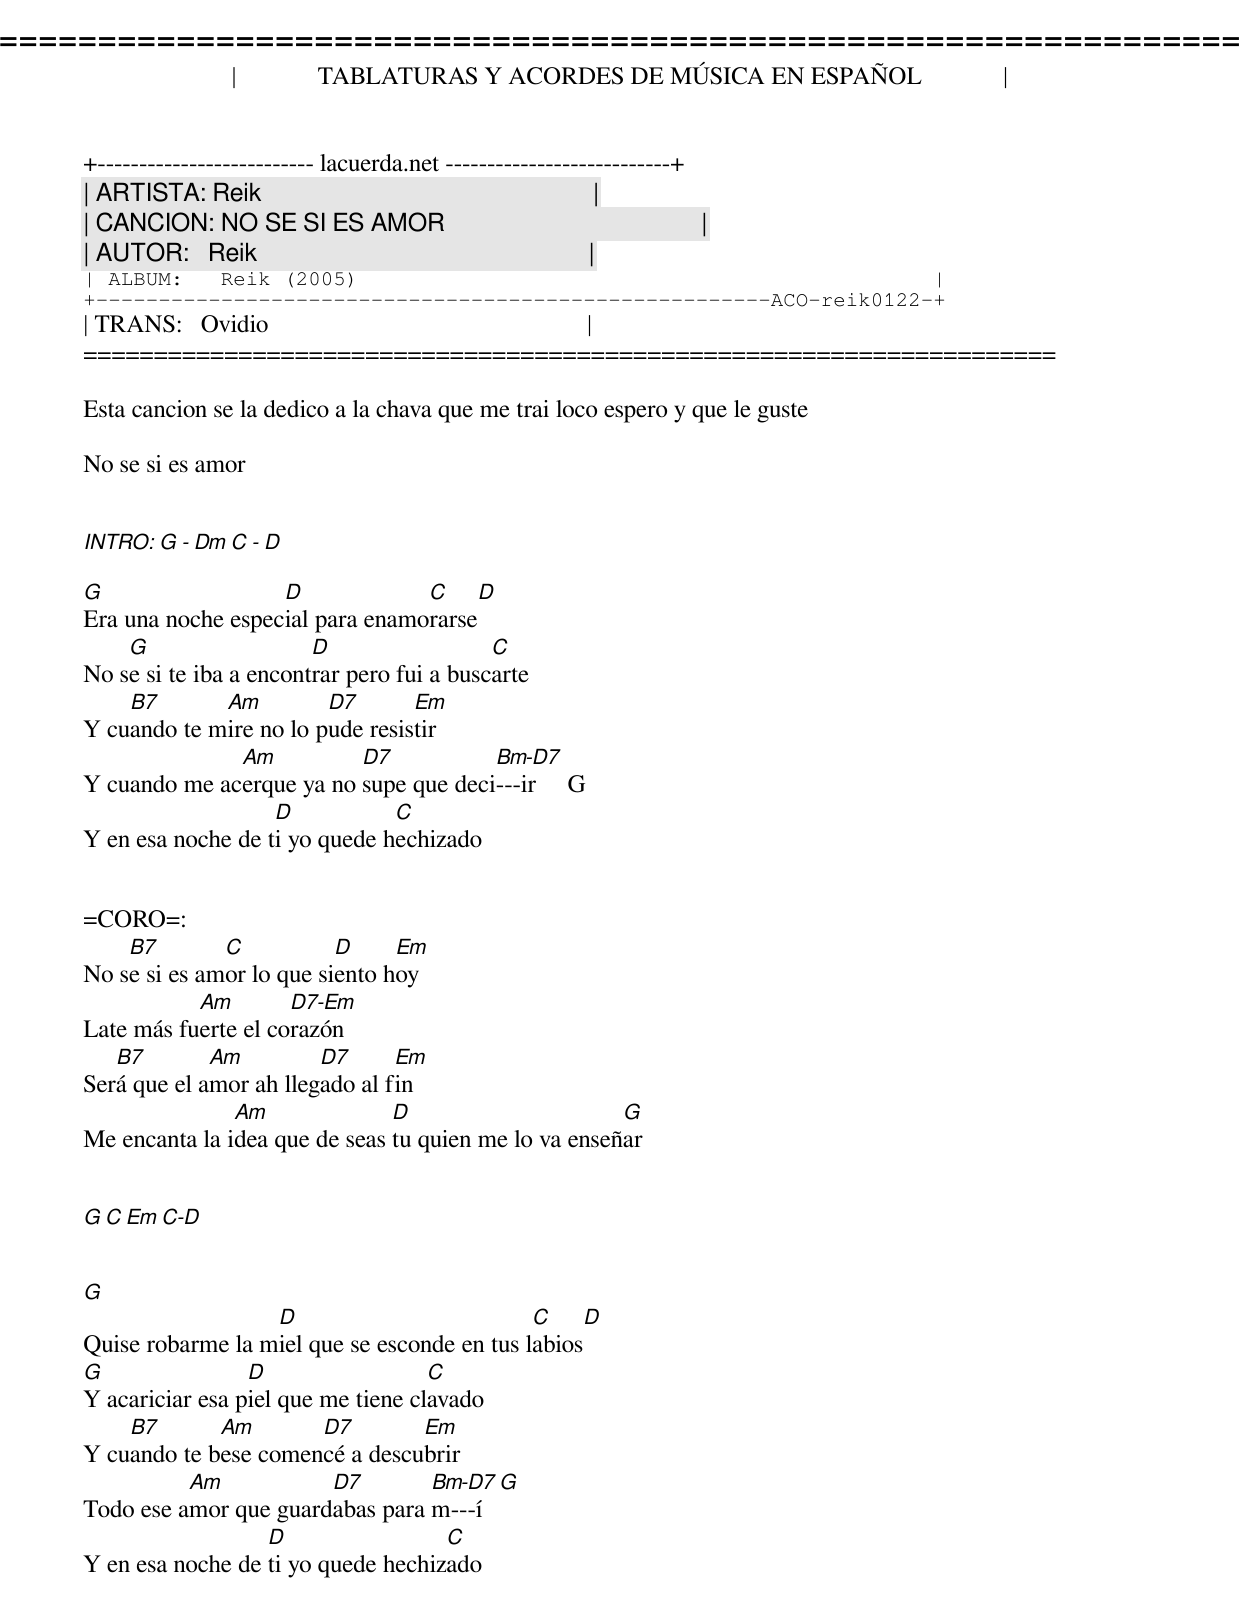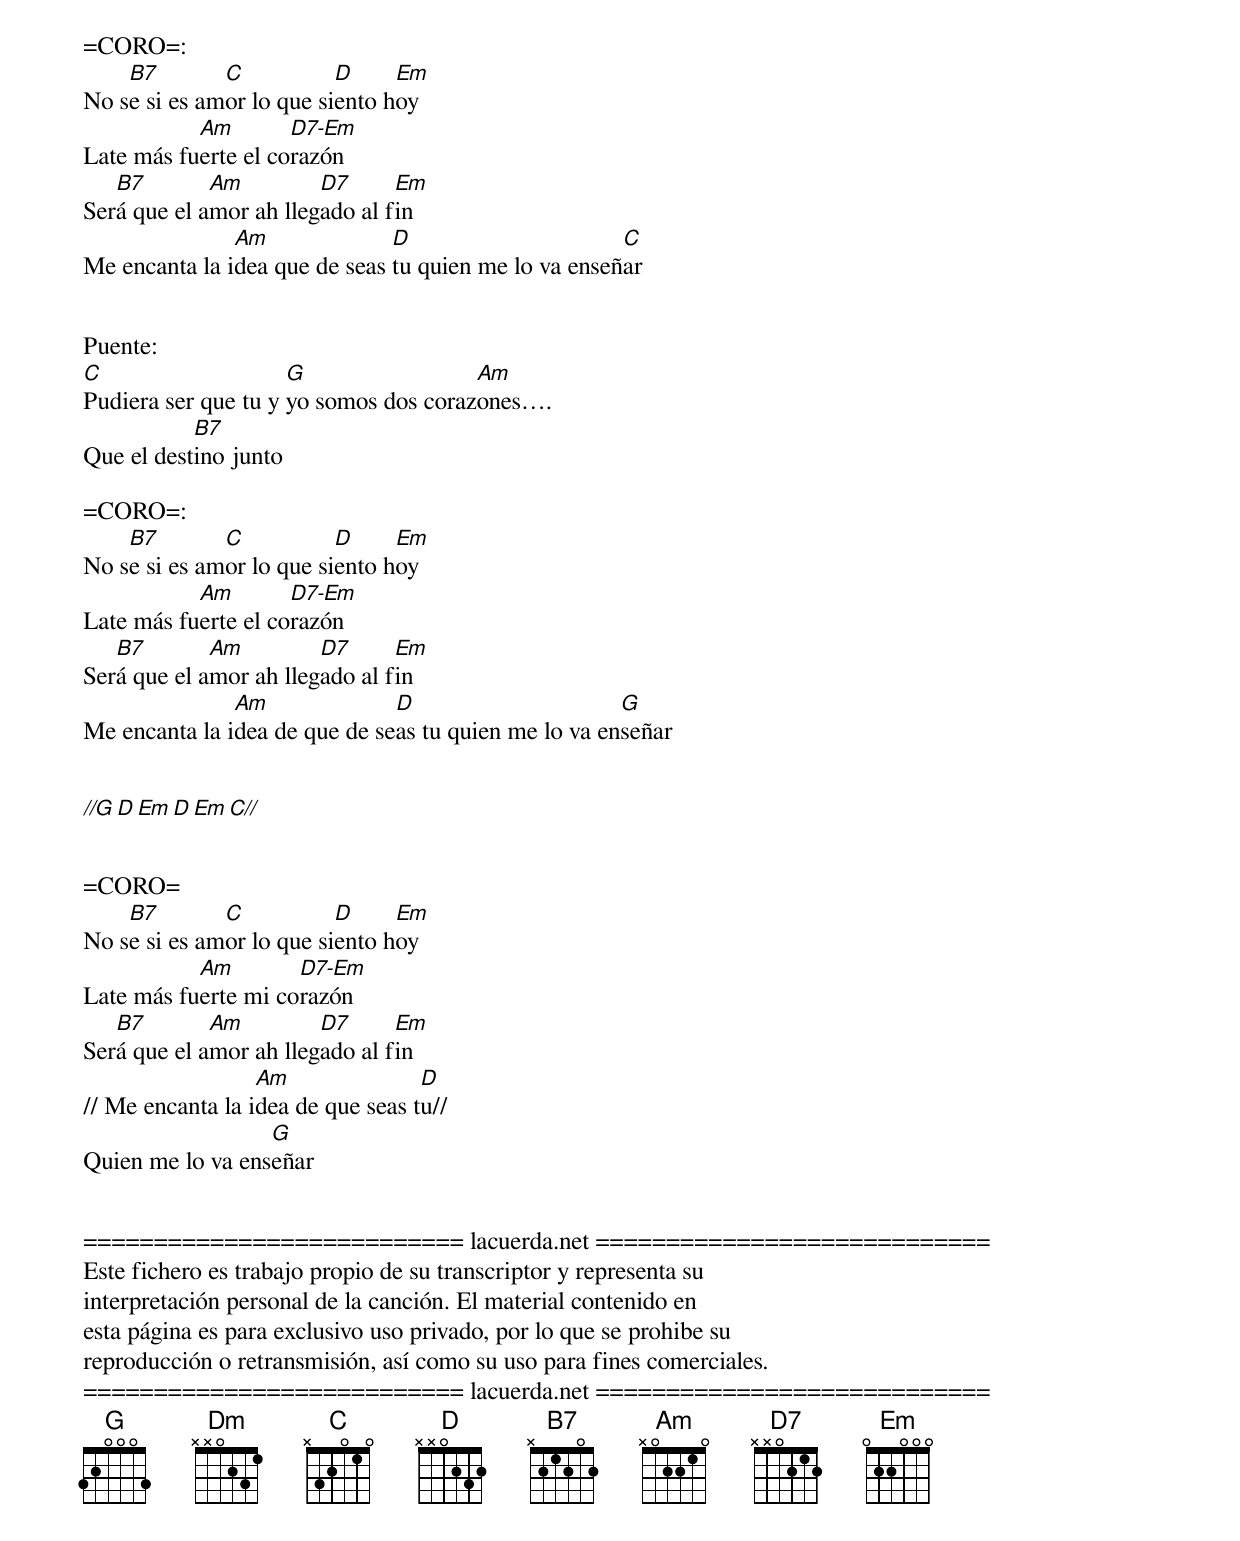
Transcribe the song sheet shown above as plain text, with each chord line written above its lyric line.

=====================================================================
|             TABLATURAS Y ACORDES DE MÚSICA EN ESPAÑOL             |
+-------------------------- lacuerda.net ---------------------------+
| ARTISTA: Reik                                                     |
| CANCION: NO SE SI ES AMOR                                         |
| AUTOR:   Reik                                                     |
| ALBUM:   Reik (2005)                                              |
+------------------------------------------------------ACO-reik0122-+
| TRANS:   Ovidio                                                   |
=====================================================================

Esta cancion se la dedico a la chava que me trai loco espero y que le guste

No se si es amor


INTRO: G - Dm C - D

G                  D             C       D
Era una noche especial para enamorarse
    G                   D                  C
No se si te iba a encontrar pero fui a buscarte
    B7       Am         D7       Em
Y cuando te mire no lo pude resistir
              Am          D7           Bm-D7
Y cuando me acerque ya no supe que deci---ir     G
                   D           C
Y en esa noche de ti yo quede hechizado


=CORO=:
    B7        C           D     Em
No se si es amor lo que siento hoy
           Am        D7-Em
Late más fuerte el corazón
   B7        Am         D7      Em
Será que el amor ah llegado al fin
               Am              D                      G
Me encanta la idea que de seas tu quien me lo va enseñar


G  C  Em  C-D


G
                  D                          C         D
Quise robarme la miel que se esconde en tus labios
G                D                  C
Y acariciar esa piel que me tiene clavado
    B7       Am       D7        Em
Y cuando te bese comencé a descubrir
          Am           D7        Bm-D7    G
Todo ese amor que guardabas para m---í
                  D                 C
Y en esa noche de ti yo quede hechizado


=CORO=:
    B7        C           D     Em
No se si es amor lo que siento hoy
           Am        D7-Em
Late más fuerte el corazón
   B7        Am         D7      Em
Será que el amor ah llegado al fin
               Am              D                      C
Me encanta la idea que de seas tu quien me lo va enseñar


Puente:
C                    G                 Am
Pudiera ser que tu y yo somos dos corazones.
           B7
Que el destino junto

=CORO=:
    B7        C           D     Em
No se si es amor lo que siento hoy
           Am        D7-Em
Late más fuerte el corazón
   B7        Am         D7      Em
Será que el amor ah llegado al fin
               Am              D                      G
Me encanta la idea de que de seas tu quien me lo va enseñar


//G D Em D Em C//


=CORO=
    B7        C           D     Em
No se si es amor lo que siento hoy
           Am        D7-Em
Late más fuerte mi corazón
   B7        Am         D7      Em
Será que el amor ah llegado al fin
                  Am               D
// Me encanta la idea de que seas tu//
                  G
Quien me lo va enseñar


=========================== lacuerda.net ============================
Este fichero es trabajo propio de su transcriptor y representa su
interpretación personal de la canción. El material contenido en
esta página es para exclusivo uso privado, por lo que se prohibe su
reproducción o retransmisión, así como su uso para fines comerciales.
=========================== lacuerda.net ============================
